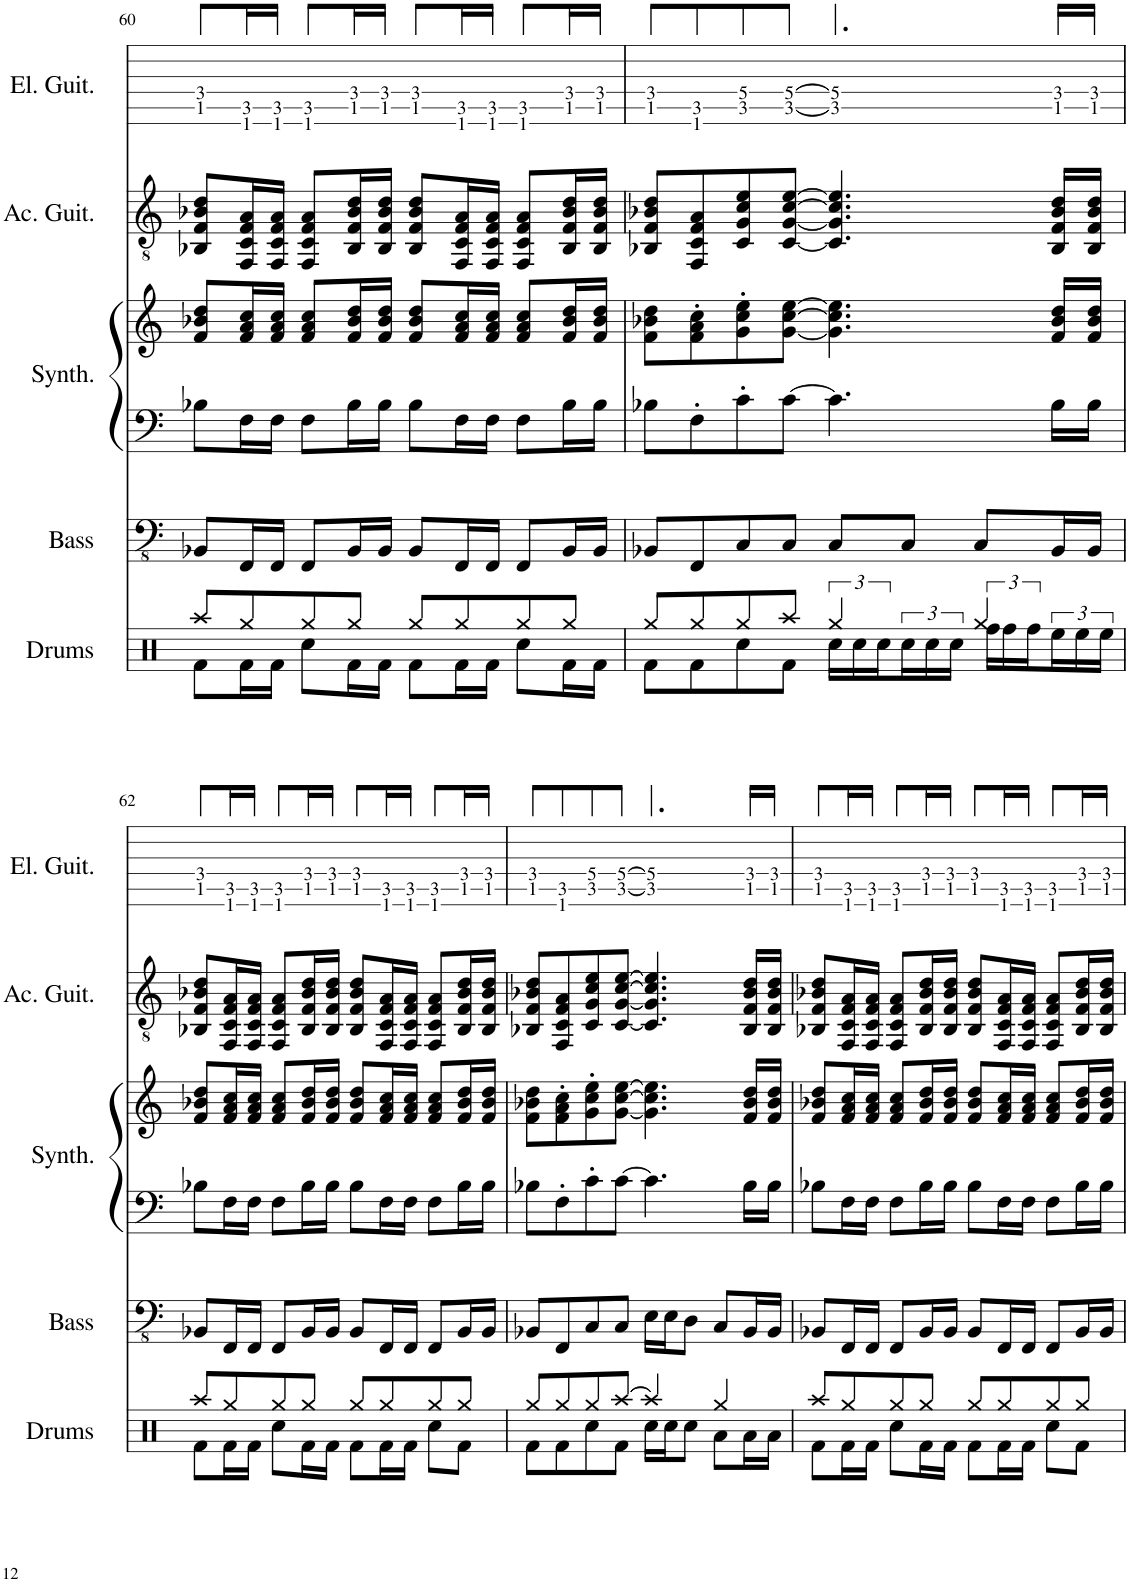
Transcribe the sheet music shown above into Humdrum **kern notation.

**kern	**kern	**kern	**kern	**kern
*part4	*part3	*part3	*part2	*part1
*staff5	*staff4	*staff3	*staff2	*staff1
*I"Electric Bass	*I"Synth Strings	*	*I"Acoustic Guitar	*I"Electric Guitar
*I'Bass	*I'Synth.	*	*I'Ac. Guit.	*I'El. Guit.
!!LO:PB:g=z
*clefFv4	*clefF4	*clefG2	*clefGv2	*
*k[]	*k[]	*k[]	*k[]	*k[]
*M4/4	*M4/4	*M4/4	*M4/4	*M4/4
=60	=60	=60	=60	=60
8BBB-X/L	8B-X\L	8f/ 8b-X/ 8dd/L	8BB-X/ 8F/ 8B-X/ 8d/L	8BB-X/ 8F/L
16FFF/L	16F\L	16f/ 16a/ 16cc/L	16FF/ 16C/ 16F/ 16A/L	16FF/ 16C/L
16FFF/JJ	16F\JJ	16f/ 16a/ 16cc/JJ	16FF/ 16C/ 16F/ 16A/JJ	16FF/ 16C/JJ
8FFF/L	8F\L	8f/ 8a/ 8cc/L	8FF/ 8C/ 8F/ 8A/L	8FF/ 8C/L
16BBB-/L	16B-\L	16f/ 16b-/ 16dd/L	16BB-/ 16F/ 16B-/ 16d/L	16BB-/ 16F/L
16BBB-/JJ	16B-\JJ	16f/ 16b-/ 16dd/JJ	16BB-/ 16F/ 16B-/ 16d/JJ	16BB-/ 16F/JJ
8BBB-/L	8B-\L	8f/ 8b-/ 8dd/L	8BB-/ 8F/ 8B-/ 8d/L	8BB-/ 8F/L
16FFF/L	16F\L	16f/ 16a/ 16cc/L	16FF/ 16C/ 16F/ 16A/L	16FF/ 16C/L
16FFF/JJ	16F\JJ	16f/ 16a/ 16cc/JJ	16FF/ 16C/ 16F/ 16A/JJ	16FF/ 16C/JJ
8FFF/L	8F\L	8f/ 8a/ 8cc/L	8FF/ 8C/ 8F/ 8A/L	8FF/ 8C/L
16BBB-/L	16B-\L	16f/ 16b-/ 16dd/L	16BB-/ 16F/ 16B-/ 16d/L	16BB-/ 16F/L
16BBB-/JJ	16B-\JJ	16f/ 16b-/ 16dd/JJ	16BB-/ 16F/ 16B-/ 16d/JJ	16BB-/ 16F/JJ
=61	=61	=61	=61	=61
8BBB-X/L	8B-X\L	8f\ 8b-X\ 8dd\L	8BB-X/ 8F/ 8B-X/ 8d/L	8BB-X/ 8F/L
8FFF/	8F'\	8f\' 8a\' 8cc\'	8FF/ 8C/ 8F/ 8A/	8FF/ 8C/
8CC/	8c'\	8g\' 8cc\' 8ee\'	8C/ 8G/ 8c/ 8e/	8C/ 8G/
8CC/J	[8c\J	[8g\ [8cc\ [8ee\J	[8C/ [8G/ [8c/ [8e/J	[8C/ [8G/J
8CC/L	4.c\]	4.g\] 4.cc\] 4.ee\]	4.C/] 4.G/] 4.c/] 4.e/]	4.C/] 4.G/]
8CC/J	.	.	.	.
8CC/L	.	.	.	.
16BBB-/L	16B-\LL	16f/ 16b-/ 16dd/LL	16BB-/ 16F/ 16B-/ 16d/LL	16BB-/ 16F/LL
16BBB-/JJ	16B-\JJ	16f/ 16b-/ 16dd/JJ	16BB-/ 16F/ 16B-/ 16d/JJ	16BB-/ 16F/JJ
!!LO:LB:g=z
=62	=62	=62	=62	=62
8BBB-X/L	8B-X\L	8f/ 8b-X/ 8dd/L	8BB-X/ 8F/ 8B-X/ 8d/L	8BB-X/ 8F/L
16FFF/L	16F\L	16f/ 16a/ 16cc/L	16FF/ 16C/ 16F/ 16A/L	16FF/ 16C/L
16FFF/JJ	16F\JJ	16f/ 16a/ 16cc/JJ	16FF/ 16C/ 16F/ 16A/JJ	16FF/ 16C/JJ
8FFF/L	8F\L	8f/ 8a/ 8cc/L	8FF/ 8C/ 8F/ 8A/L	8FF/ 8C/L
16BBB-/L	16B-\L	16f/ 16b-/ 16dd/L	16BB-/ 16F/ 16B-/ 16d/L	16BB-/ 16F/L
16BBB-/JJ	16B-\JJ	16f/ 16b-/ 16dd/JJ	16BB-/ 16F/ 16B-/ 16d/JJ	16BB-/ 16F/JJ
8BBB-/L	8B-\L	8f/ 8b-/ 8dd/L	8BB-/ 8F/ 8B-/ 8d/L	8BB-/ 8F/L
16FFF/L	16F\L	16f/ 16a/ 16cc/L	16FF/ 16C/ 16F/ 16A/L	16FF/ 16C/L
16FFF/JJ	16F\JJ	16f/ 16a/ 16cc/JJ	16FF/ 16C/ 16F/ 16A/JJ	16FF/ 16C/JJ
8FFF/L	8F\L	8f/ 8a/ 8cc/L	8FF/ 8C/ 8F/ 8A/L	8FF/ 8C/L
16BBB-/L	16B-\L	16f/ 16b-/ 16dd/L	16BB-/ 16F/ 16B-/ 16d/L	16BB-/ 16F/L
16BBB-/JJ	16B-\JJ	16f/ 16b-/ 16dd/JJ	16BB-/ 16F/ 16B-/ 16d/JJ	16BB-/ 16F/JJ
=63	=63	=63	=63	=63
8BBB-X/L	8B-X\L	8f\ 8b-X\ 8dd\L	8BB-X/ 8F/ 8B-X/ 8d/L	8BB-X/ 8F/L
8FFF/	8F'\	8f\' 8a\' 8cc\'	8FF/ 8C/ 8F/ 8A/	8FF/ 8C/
8CC/	8c'\	8g\' 8cc\' 8ee\'	8C/ 8G/ 8c/ 8e/	8C/ 8G/
8CC/J	[8c\J	[8g\ [8cc\ [8ee\J	[8C/ [8G/ [8c/ [8e/J	[8C/ [8G/J
16EE\LL	4.c\]	4.g\] 4.cc\] 4.ee\]	4.C/] 4.G/] 4.c/] 4.e/]	4.C/] 4.G/]
16EE\J	.	.	.	.
8DD\J	.	.	.	.
8CC/L	.	.	.	.
16BBB-/L	16B-\LL	16f/ 16b-/ 16dd/LL	16BB-/ 16F/ 16B-/ 16d/LL	16BB-/ 16F/LL
16BBB-/JJ	16B-\JJ	16f/ 16b-/ 16dd/JJ	16BB-/ 16F/ 16B-/ 16d/JJ	16BB-/ 16F/JJ
=64	=64	=64	=64	=64
8BBB-X/L	8B-X\L	8f/ 8b-X/ 8dd/L	8BB-X/ 8F/ 8B-X/ 8d/L	8BB-X/ 8F/L
16FFF/L	16F\L	16f/ 16a/ 16cc/L	16FF/ 16C/ 16F/ 16A/L	16FF/ 16C/L
16FFF/JJ	16F\JJ	16f/ 16a/ 16cc/JJ	16FF/ 16C/ 16F/ 16A/JJ	16FF/ 16C/JJ
8FFF/L	8F\L	8f/ 8a/ 8cc/L	8FF/ 8C/ 8F/ 8A/L	8FF/ 8C/L
16BBB-/L	16B-\L	16f/ 16b-/ 16dd/L	16BB-/ 16F/ 16B-/ 16d/L	16BB-/ 16F/L
16BBB-/JJ	16B-\JJ	16f/ 16b-/ 16dd/JJ	16BB-/ 16F/ 16B-/ 16d/JJ	16BB-/ 16F/JJ
8BBB-/L	8B-\L	8f/ 8b-/ 8dd/L	8BB-/ 8F/ 8B-/ 8d/L	8BB-/ 8F/L
16FFF/L	16F\L	16f/ 16a/ 16cc/L	16FF/ 16C/ 16F/ 16A/L	16FF/ 16C/L
16FFF/JJ	16F\JJ	16f/ 16a/ 16cc/JJ	16FF/ 16C/ 16F/ 16A/JJ	16FF/ 16C/JJ
8FFF/L	8F\L	8f/ 8a/ 8cc/L	8FF/ 8C/ 8F/ 8A/L	8FF/ 8C/L
16BBB-/L	16B-\L	16f/ 16b-/ 16dd/L	16BB-/ 16F/ 16B-/ 16d/L	16BB-/ 16F/L
16BBB-/JJ	16B-\JJ	16f/ 16b-/ 16dd/JJ	16BB-/ 16F/ 16B-/ 16d/JJ	16BB-/ 16F/JJ
=	=	=	=	=
*-	*-	*-	*-	*-
